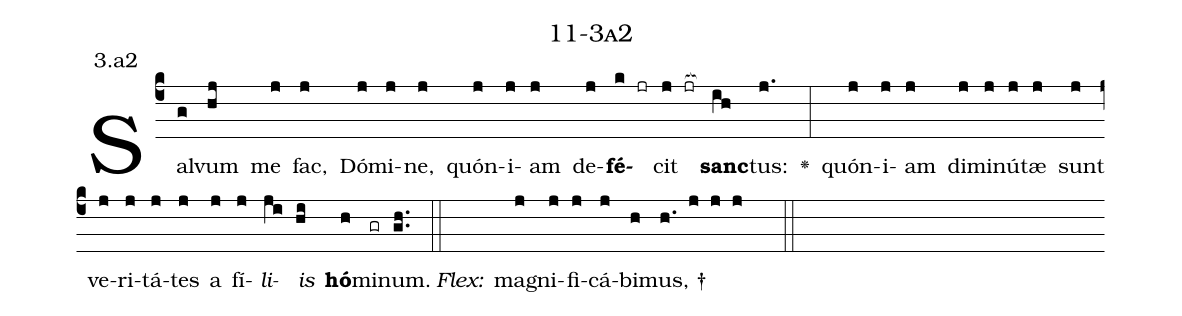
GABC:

name: 11-3a2;
annotation: 3.a2;
%%
(c4)Sal(g)vum(hj) me(j) fac,(j) Dó(j)mi(j)ne,(j) quón(j)i(j)am(j) de(j)<b>fé</b>(k jr)cit(j jr[ocb:1{]) <b>sanc</b>(ih[ocb:0}])tus:(j.) <v>\greheightstar</v>(:) quón(j)i(j)am(j) di(j)mi(j)nú(j)tæ(j) sunt(j) ve(j)ri(j)tá(j)tes(j) a(j) fí(j)<i>li</i>(ji)<i>is</i>(hi) <b>hó</b>(h)mi(gr)num.(gh..) (::)
<i>Flex:</i>()  ma(j)gni(j)fi(j)cá(j)bi(h)mus, †(h. j j j  ::)

%E(j) u(j) o(ji) u(hi) a(h) e.(gh..) (::)
